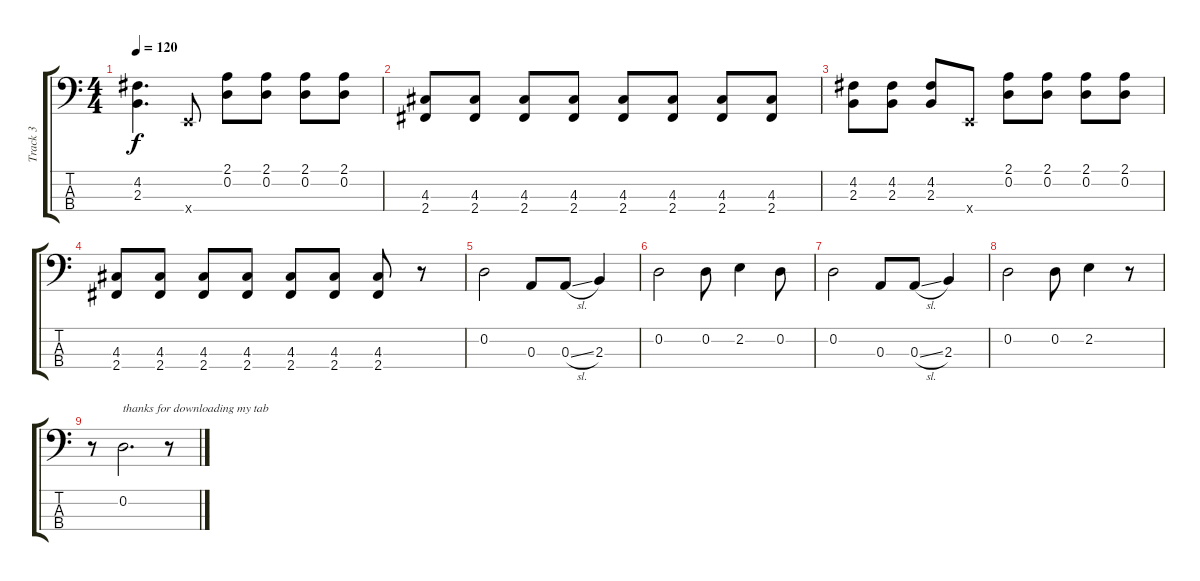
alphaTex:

\track ("Track 3" "Track 3") {instrument electricbasspick}
\staff {score tabs}
\tuning (G2 D2 A1 E1) {hide}
\ts (4 4)
\tempo 120
\clef f4
\ks c
(4.2 2.3).4{d dy f} 0.4{x}.8 (2.1 0.2).8 (2.1 0.2).8 (2.1 0.2).8 (2.1 0.2).8 |
(4.3 2.4).8 (4.3 2.4).8 (4.3 2.4).8 (4.3 2.4).8 (4.3 2.4).8 (4.3 2.4).8 (4.3 2.4).8 (4.3 2.4).8 |
(4.2 2.3).8 (4.2 2.3).8 (4.2 2.3).8 0.4{x}.8 (2.1 0.2).8 (2.1 0.2).8 (2.1 0.2).8 (2.1 0.2).8 |
(4.3 2.4).8 (4.3 2.4).8 (4.3 2.4).8 (4.3 2.4).8 (4.3 2.4).8 (4.3 2.4).8 (4.3 2.4).8 r.8 |
0.2.2 0.3.8 0.3{sl}.8 2.3.4 |
0.2.2 0.2.8 2.2.4 0.2.8 |
0.2.2 0.3.8 0.3{sl}.8 2.3.4 |
0.2.2 0.2.8 2.2.4 r.8 |
r.8 0.2.2{d txt "thanks for downloading my tab"} r.8
